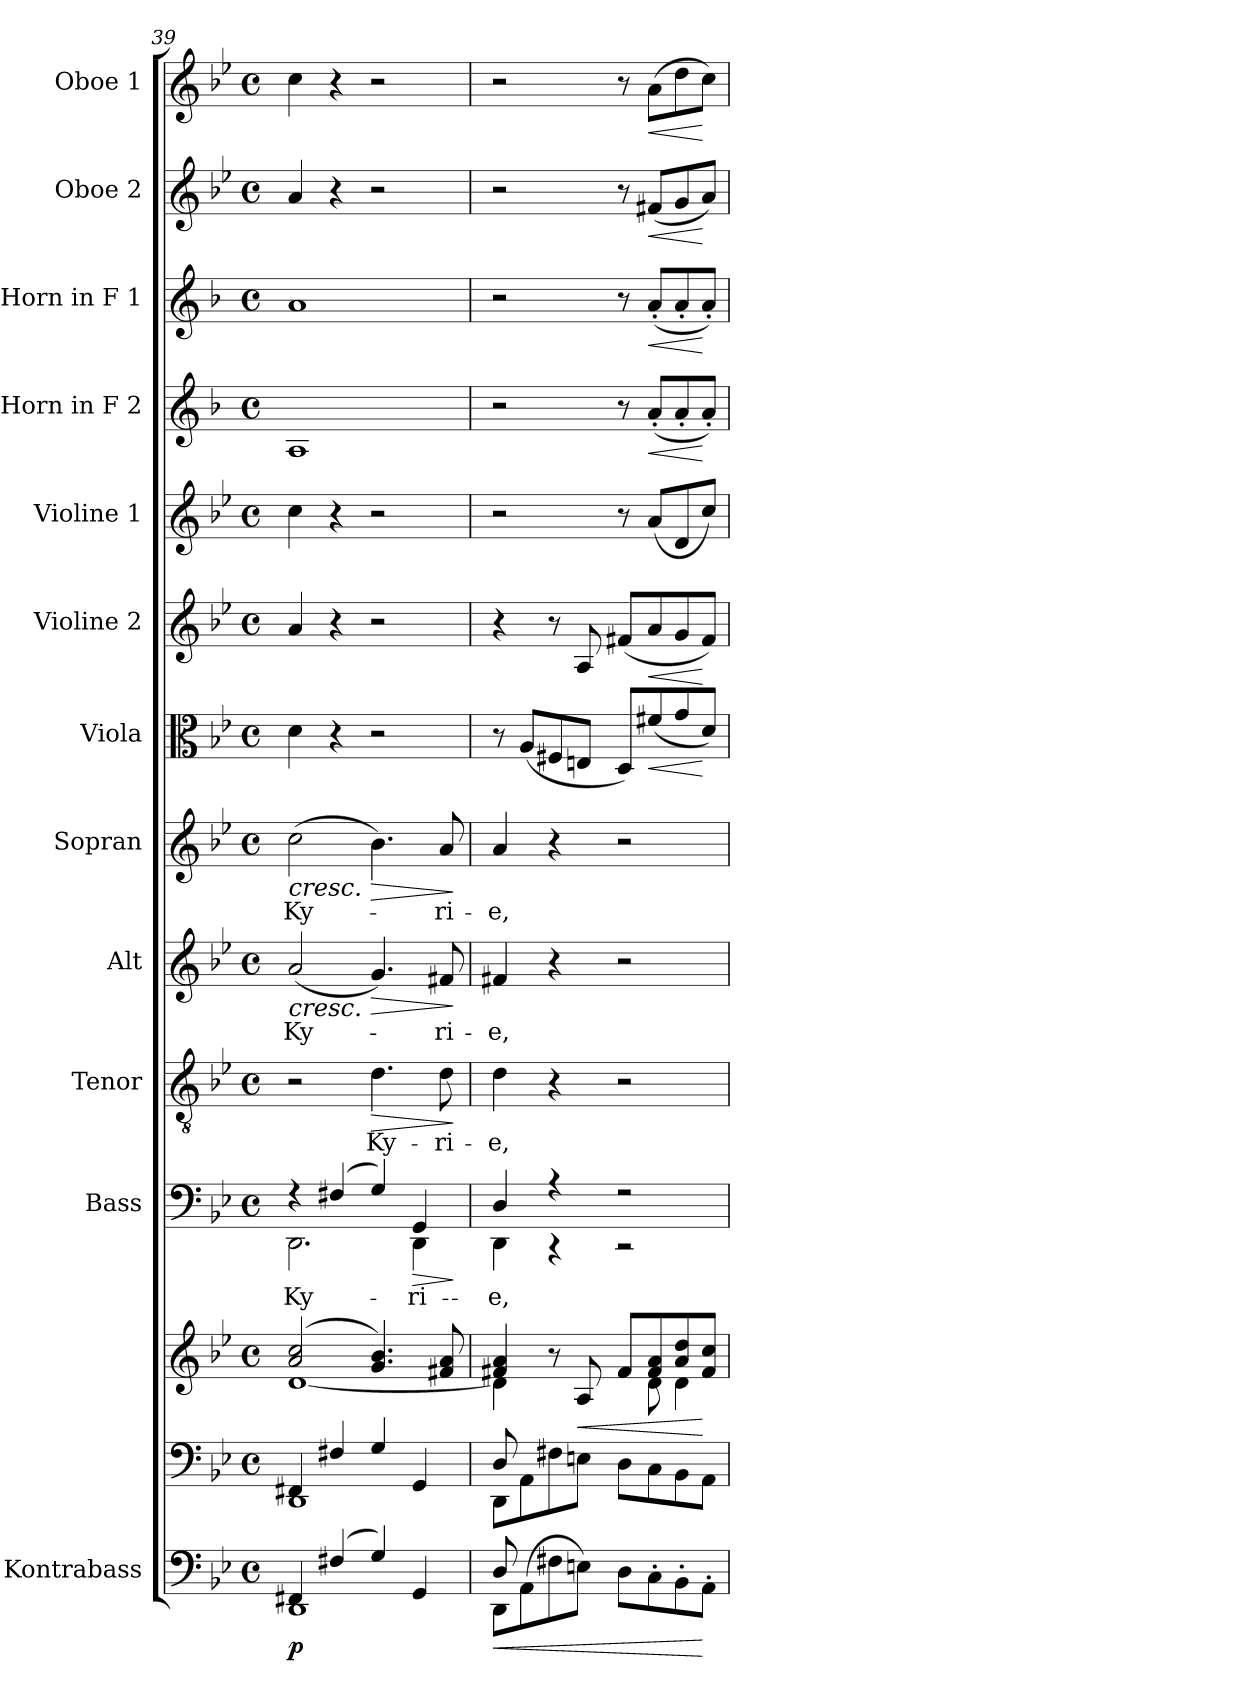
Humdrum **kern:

**kern	**dynam	**kern	**kern	**dynam	**kern	**text	**dynam	**kern	**text	**dynam	**kern	**text	**dynam	**kern	**text	**dynam	**kern	**dynam	**kern	**dynam	**kern	**kern	**dynam	**kern	**dynam	**kern	**dynam	**kern	**dynam
*part13	*part13	*part12	*part12	*part12	*part11	*part11	*part11	*part10	*part10	*part10	*part9	*part9	*part9	*part8	*part8	*part8	*part7	*part7	*part6	*part6	*part5	*part4	*part4	*part3	*part3	*part2	*part2	*part1	*part1
*staff14	*staff14	*staff13	*staff12	*staff12/13	*staff11	*staff11	*staff11	*staff10	*staff10	*staff10	*staff9	*staff9	*staff9	*staff8	*staff8	*staff8	*staff7	*staff7	*staff6	*staff6	*staff5	*staff4	*staff4	*staff3	*staff3	*staff2	*staff2	*staff1	*staff1
*I"Kontrabass	*	*	*	*	*I"Bass	*	*	*I"Tenor	*	*	*I"Alt	*	*	*I"Sopran	*	*	*I"Viola	*	*I"Violine 2	*	*I"Violine 1	*I"Horn in F 2	*	*I"Horn in F 1	*	*I"Oboe 2	*	*I"Oboe 1	*
*I'Kb.	*	*	*	*	*I'B.	*	*	*I'T.	*	*	*I'A.	*	*	*I'S.	*	*	*I'Vla.	*	*I'Vl. 2	*	*I'Vl. 1	*	*	*	*	*I'Ob. 2	*	*I'Ob. 1	*
*clefF4	*	*clefF4	*clefG2	*	*clefF4	*	*	*clefGv2	*	*	*clefG2	*	*	*clefG2	*	*	*clefC3	*	*clefG2	*	*clefG2	*clefG2	*	*clefG2	*	*clefG2	*	*clefG2	*
*ITrd7c12	*	*	*	*	*	*	*	*	*	*	*	*	*	*	*	*	*	*	*	*	*	*ITrd4c7	*	*ITrd4c7	*	*	*	*	*
*k[b-e-]	*	*k[b-e-]	*k[b-e-]	*	*k[b-e-]	*	*	*k[b-e-]	*	*	*k[b-e-]	*	*	*k[b-e-]	*	*	*k[b-e-]	*	*k[b-e-]	*	*k[b-e-]	*k[b-e-]	*	*k[b-e-]	*	*k[b-e-]	*	*k[b-e-]	*
*B-:	*	*B-:	*B-:	*	*B-:	*	*	*B-:	*	*	*B-:	*	*	*B-:	*	*	*B-:	*	*B-:	*	*B-:	*B-:	*	*B-:	*	*B-:	*	*B-:	*
*M4/4	*	*M4/4	*M4/4	*	*M4/4	*	*	*M4/4	*	*	*M4/4	*	*	*M4/4	*	*	*M4/4	*	*M4/4	*	*M4/4	*M4/4	*	*M4/4	*	*M4/4	*	*M4/4	*
*met(c)	*	*met(c)	*met(c)	*	*met(c)	*	*	*met(c)	*	*	*met(c)	*	*	*met(c)	*	*	*met(c)	*	*met(c)	*	*met(c)	*met(c)	*	*met(c)	*	*met(c)	*	*met(c)	*
=39	=39	=39	=39	=39	=39	=39	=39	=39	=39	=39	=39	=39	=39	=39	=39	=39	=39	=39	=39	=39	=39	=39	=39	=39	=39	=39	=39	=39	=39
*^	*	*^	*^	*	*	*	*	*	*	*	*	*	*	*	*	*	*	*	*	*	*	*	*	*	*	*	*	*	*
!	!	!LO:DY:b	!	!	!	!	!	!	!LO:LY:b	!	!	!	!	!	!LO:LY:b	!LO:HP:b	!	!LO:LY:b	!LO:HP:b	!	!	!	!	!	!	!	!	!	!	!	!	!
*	*	*	*	*	*	*	*	*^	*	*	*	*	*	*	*	*	*	*	*	*	*	*	*	*	*	*	*	*	*	*	*	*
4FFF#X/	1DDD	p	4FF#X/	1DD	(2a!/ 2cc!/	[<1d!	.	4rF	2.DD\	Ky-	.	2r	.	.	(<2a/	Ky-	<	(>2cc\	Ky-	<	4d\	.	4a/	.	4cc\	1D	.	1d	.	4a/	.	4cc\	.
(<4FF#X/	.	.	4F#X/	.	.	.	.	(<4F#X/	.	.	.	.	.	.	.	.	.	.	.	.	4r	.	4r	.	4r	.	.	.	.	4r	.	4r	.
!	!	!	!	!	!	!	!	!	!	!	!	!	!LO:LY:b	!LO:HP:b	!	!	!LO:HP:b	!	!	!LO:HP:b	!	!	!	!	!	!	!	!	!	!	!	!	!
4GG/)	.	.	4G/	.	4.g!/ 4.b-!/)	.	.	4G/)	.	.	.	4.d\	Ky-	>	4.g/)	.	>	4.b-\)	.	>	2r	.	2r	.	2r	.	.	.	.	2r	.	2r	.
!	!	!	!	!	!	!	!	!	!	!LO:LY:b	!LO:HP:b	!	!	!	!	!	!	!	!	!	!	!	!	!	!	!	!	!	!	!	!	!	!
4GGG/	.	.	4GG/	.	.	.	.	4GG/	4DD\	-ri-	>	.	.	.	.	.	.	.	.	.	.	.	.	.	.	.	.	.	.	.	.	.	.
!	!	!	!	!	!	!	!	!	!	!	!	!	!LO:LY:b	!	!	!LO:LY:b	!	!	!LO:LY:b	!	!	!	!	!	!	!	!	!	!	!	!	!	!
.	.	.	.	.	8f#X!/ 8a!/	.	.	.	.	.	.	8d\	-ri-	.	8f#X/	-ri-	[	8a/	-ri-	[	.	.	.	.	.	.	.	.	.	.	.	.	.
*v	*v	*	*	*	*	*	*	*v	*v	*	*	*	*	*	*	*	*	*	*	*	*	*	*	*	*	*	*	*	*	*	*	*	*
*	*	*v	*v	*	*	*	*	*	*	*	*	*	*	*	*	*	*	*	*	*	*	*	*	*	*	*	*	*	*	*	*
*	*	*	*v	*v	*	*	*	*	*	*	*	*	*	*	*	*	*	*	*	*	*	*	*	*	*	*	*	*	*	*
.	.	.	.	.	.	.	]	.	.	]	.	.	]	.	.	]	.	.	.	.	.	.	.	.	.	.	.	.	.
=40	=40	=40	=40	=40	=40	=40	=40	=40	=40	=40	=40	=40	=40	=40	=40	=40	=40	=40	=40	=40	=40	=40	=40	=40	=40	=40	=40	=40	=40
*^	*	*	*	*	*	*	*	*	*	*	*	*	*	*	*	*	*	*	*	*	*	*	*	*	*	*	*	*	*
!	!	!LO:HP:b	!	!	!	!	!LO:LY:b	!	!	!LO:LY:b	!	!	!LO:LY:b	!	!	!LO:LY:b	!	!	!	!	!	!	!	!	!	!	!	!	!	!
*	*	*	*^	*^	*	*^	*	*	*	*	*	*	*	*	*	*	*	*	*	*	*	*	*	*	*	*	*	*	*	*
8DD/	8DDD\L	<	8D/	8DD\L	4f#X!/ 4a!/	4d!\]	.	4D/	4DD\	-e,	.	4d\	-e,	.	4f#X/	-e,	.	4a/	-e,	.	8r	.	4r	.	2r	2r	.	2r	.	2r	.	2r	.
8ryy	(>8AAA\	.	8ryy	8AA\	.	.	.	.	.	.	.	.	.	.	.	.	.	.	.	.	(<8A/L	.	.	.	.	.	.	.	.	.	.	.	.
4ryy	8FF#X\	.	4ryy	8F#X\	8r	4.ryy	.	4r	4r	.	.	4r	.	.	4r	.	.	4r	.	.	8F#X/	.	8r	.	.	.	.	.	.	.	.	.	.
!	!	!	!	!	!	!	!LO:HP:b	!	!	!	!	!	!	!	!	!	!	!	!	!	!	!	!	!	!	!	!	!	!	!	!	!	!
.	8EEn\J)	.	.	8En\J	8A!/	.	<	.	.	.	.	.	.	.	.	.	.	.	.	.	8En/J	.	8A/	.	.	.	.	.	.	.	.	.	.
2ryy	8DD\L	.	2ryy	8D\L	8f#!/L	.	.	2r	2r	.	.	2r	.	.	2r	.	.	2r	.	.	8D/L)	.	(<8f#X/L	.	8r	8r	.	8r	.	8r	.	8r	.
!	!	!	!	!	!	!	!	!	!	!	!	!	!	!	!	!	!	!	!	!	!	!LO:HP:b	!	!LO:HP:b	!	!	!LO:HP:b	!	!LO:HP:b	!	!LO:HP:b	!	!LO:HP:b
.	8CC'>\	.	.	8C\	8f#!/ 8a!/	8d!\	.	.	.	.	.	.	.	.	.	.	.	.	.	.	(<8f#X/	<	8a/	<	(<8a/L	(<8d'</L	<	(<8d'</L	<	(<8f#X/L	<	(>8a\L	<
.	8BBB-'>\	.	.	8BB-\	8a!/ 8dd!/	4d!\	.	.	.	.	.	.	.	.	.	.	.	.	.	.	8g/	.	8g/	.	8d/	8d'</	.	8d'</	.	8g/	.	8dd\	.
.	8AAA'>\J	[	.	8AA\J	8f#!/ 8cc!/J	.	[	.	.	.	.	.	.	.	.	.	.	.	.	.	8d/J)	[	8f#/J)	[	8cc/J)	8d'</J)	[	8d'</J)	[	8a/J)	[	8cc\J)	[
*v	*v	*	*	*	*	*	*	*v	*v	*	*	*	*	*	*	*	*	*	*	*	*	*	*	*	*	*	*	*	*	*	*	*	*
*	*	*v	*v	*	*	*	*	*	*	*	*	*	*	*	*	*	*	*	*	*	*	*	*	*	*	*	*	*	*	*	*
*	*	*	*v	*v	*	*	*	*	*	*	*	*	*	*	*	*	*	*	*	*	*	*	*	*	*	*	*	*	*	*
=	=	=	=	=	=	=	=	=	=	=	=	=	=	=	=	=	=	=	=	=	=	=	=	=	=	=	=	=	=
*-	*-	*-	*-	*-	*-	*-	*-	*-	*-	*-	*-	*-	*-	*-	*-	*-	*-	*-	*-	*-	*-	*-	*-	*-	*-	*-	*-	*-	*-
